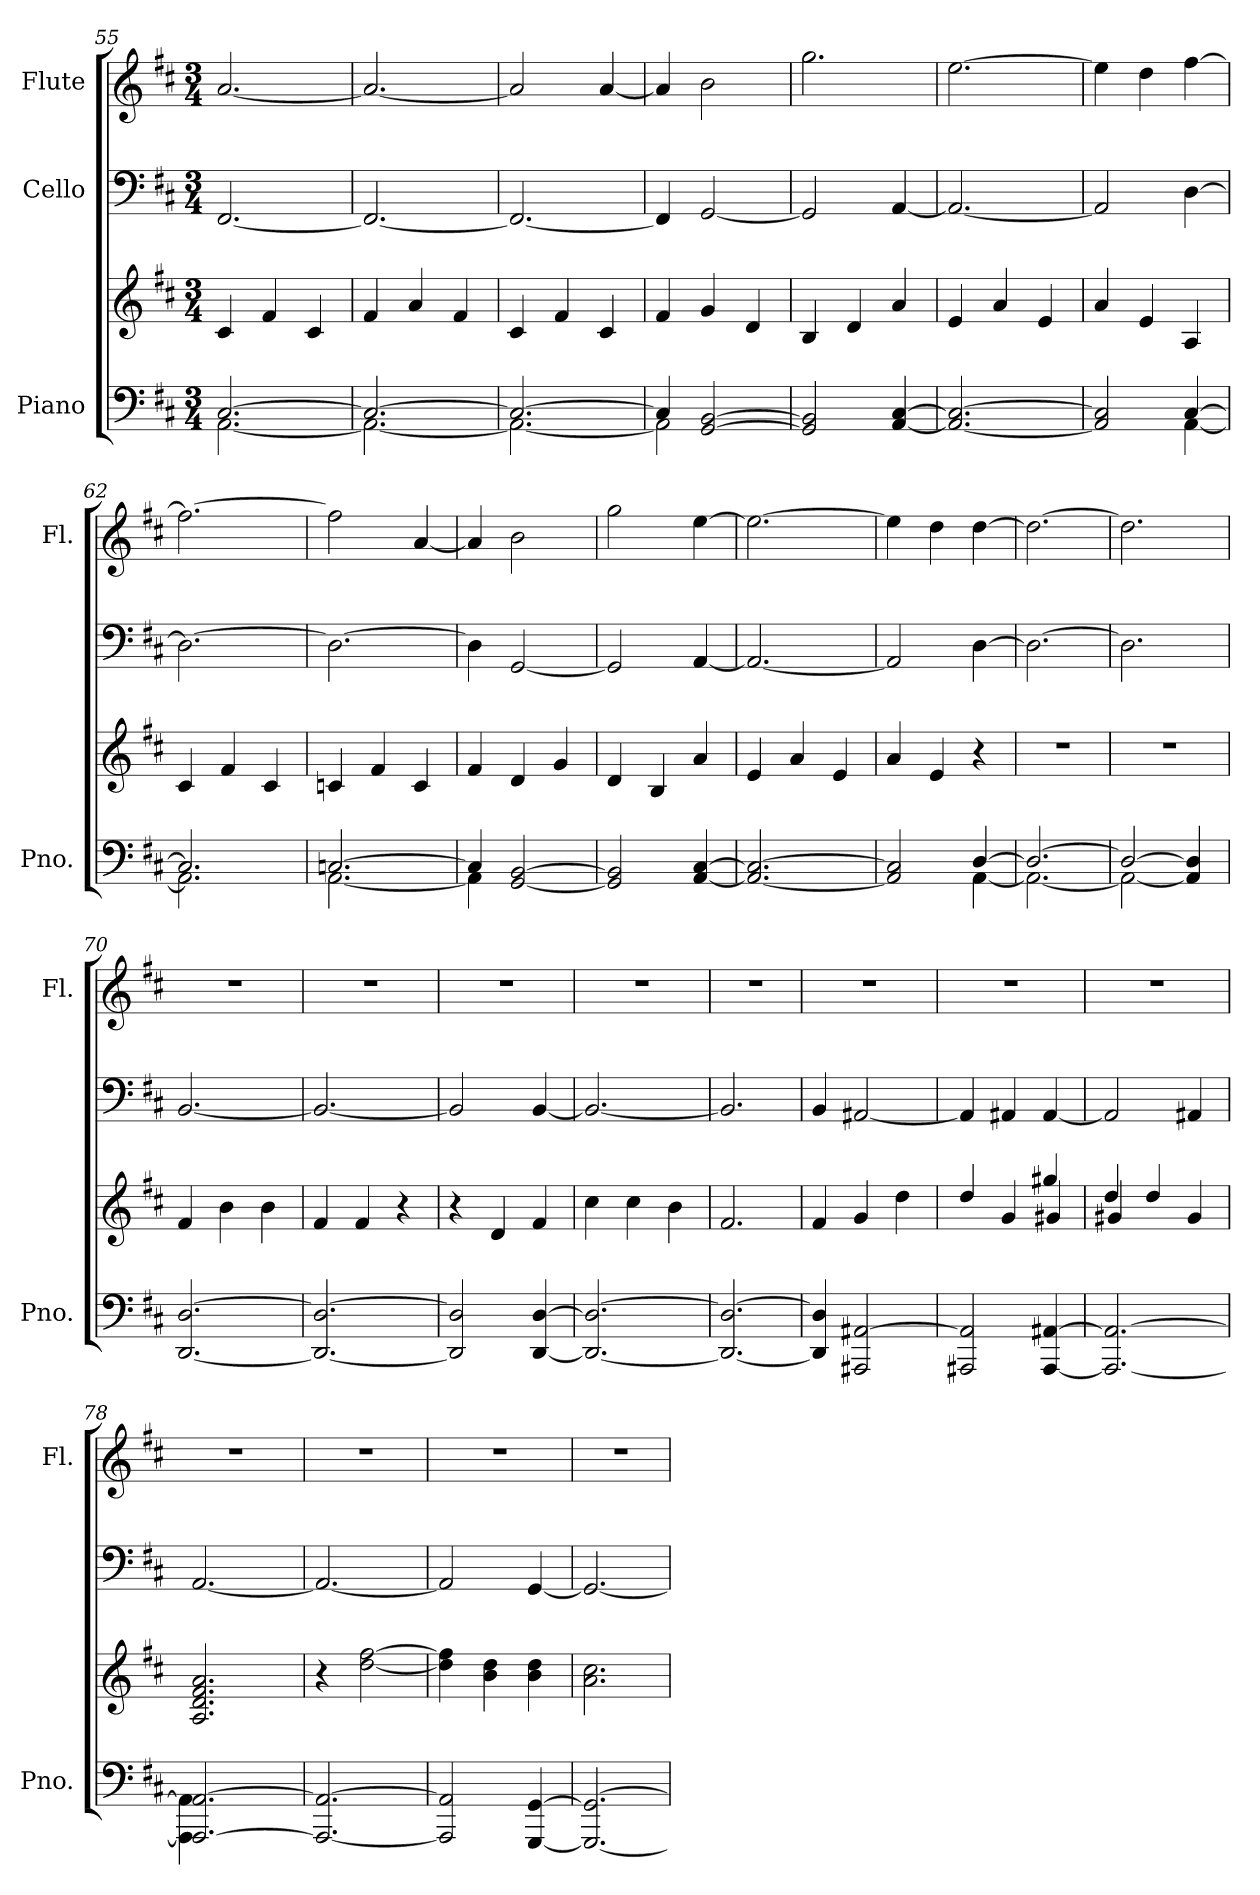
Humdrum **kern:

**kern	**kern	**kern	**kern
*part3	*part3	*part2	*part1
*staff4	*staff3	*staff2	*staff1
*I"Piano	*	*I"Cello	*I"Flute
*I'Pno.	*	*	*I'Fl.
*clefF4	*clefG2	*clefF4	*clefG2
*k[f#c#]	*k[f#c#]	*k[f#c#]	*k[f#c#]
*M3/4	*M3/4	*M3/4	*M3/4
=55	=55	=55	=55
*^	*	*	*
[2.C#/	[2.AA\	4c#/	[2.FF#/	[2.a/
.	.	4f#/	.	.
.	.	4c#/	.	.
=56	=56	=56	=56	=56
2.C#/_	2.AA\_	4f#/	2.FF#/_	2.a/_
.	.	4a/	.	.
.	.	4f#/	.	.
=57	=57	=57	=57	=57
2.C#/_	2.AA\_	4c#/	2.FF#/_	2a/]
.	.	4f#/	.	.
.	.	4c#/	.	[4a/
=58	=58	=58	=58	=58
4C#/]	2AA\]	4f#/	4FF#/]	4a/]
[2GG/ [2BB/	.	4g/	[2GG/	2b\
.	4ryy	4d/	.	.
*v	*v	*	*	*
=59	=59	=59	=59
2GG/] 2BB/]	4B/	2GG/]	2.gg\
.	4d/	.	.
[4AA/ [4C#/	4a/	[4AA/	.
=60	=60	=60	=60
2.AA/_ 2.C#/_	4e/	2.AA/_	[2.ee\
.	4a/	.	.
.	4e/	.	.
=61	=61	=61	=61
*^	*	*	*
2AA/] 2C#/]	2ryy	4a/	2AA/]	4ee\]
.	.	4e/	.	4dd\
[4C#/	[4AA\	4A/	[4D\	[4ff#\
=62	=62	=62	=62	=62
2.C#/]	2.AA\]	4c#/	2.D\_	2.ff#\_
.	.	4f#/	.	.
.	.	4c#/	.	.
!!LO:LB:g=z
=63	=63	=63	=63	=63
[2.Cn/	[2.AA\	4cn/	2.D\_	2ff#\]
.	.	4f#/	.	.
.	.	4c/	.	[4a/
=64	=64	=64	=64	=64
4C/]	4AA\]	4f#/	4D\]	4a/]
[2GG/ [2BB/	2ryy	4d/	[2GG/	2b\
.	.	4g/	.	.
*v	*v	*	*	*
=65	=65	=65	=65
2GG/] 2BB/]	4d/	2GG/]	2gg\
.	4B/	.	.
[4AA/ [4C#/	4a/	[4AA/	[4ee\
=66	=66	=66	=66
2.AA/_ 2.C#/_	4e/	2.AA/_	2.ee\_
.	4a/	.	.
.	4e/	.	.
=67	=67	=67	=67
*^	*	*	*
2AA/] 2C#/]	2ryy	4a/	2AA/]	4ee\]
.	.	4e/	.	4dd\
[4D/	[4AA\	4r	[4D\	[4dd\
=68	=68	=68	=68	=68
2.D/_	2.AA\_	2.r	2.D\_	2.dd\_
=69	=69	=69	=69	=69
2D/_	2AA\_	2.r	2.D\]	2.dd\]
4AA/] 4D/]	4ryy	.	.	.
*v	*v	*	*	*
=70	=70	=70	=70
[2.DD/ [2.D/	4f#/	[2.BB/	2.r
.	4b\	.	.
.	4b\	.	.
=71	=71	=71	=71
2.DD/_ 2.D/_	4f#/	2.BB/_	2.r
.	4f#/	.	.
.	4r	.	.
=72	=72	=72	=72
2DD/] 2D/]	4r	2BB/]	2.r
.	4d/	.	.
[4DD/ [4D/	4f#/	[4BB/	.
=73	=73	=73	=73
2.DD/_ 2.D/_	4cc#\	2.BB/_	2.r
.	4cc#\	.	.
.	4b\	.	.
=74	=74	=74	=74
2.DD/_ 2.D/_	2.f#/	2.BB/]	2.r
!!LO:PB:g=z
=75	=75	=75	=75
4DD/] 4D/]	4f#/	4BB/	2.r
2AAA#X/ [2AA#X/	4g/	[2AA#X/	.
.	4dd\	.	.
=76	=76	=76	=76
*	*^	*	*
2AAA#X/ 2AA#/]	4dd/	2ryy	4AA#/]	2.r
.	4g/	.	4AA#X/	.
[4AAA#/ [4AA#X/	4gg#X/	4g#X/	[4AA#/	.
=77	=77	=77	=77	=77
2.AAA#/_ 2.AA#/_	4dd/	4g#X/	2AA#/]	2.r
.	4dd/	2ryy	.	.
.	4g#/	.	4AA#X/	.
*	*v	*v	*	*
=78	=78	=78	=78
*^	*	*	*
[2.AAA/ [2.AA/	4AAA#\] 4AA#\]	2.A/ 2.d/ 2.f#/ 2.a/	[2.AA/	2.r
.	2ryy	.	.	.
*v	*v	*	*	*
=79	=79	=79	=79
2.AAA/_ 2.AA/_	4r	2.AA/_	2.r
.	[2dd\ [2ff#\	.	.
=80	=80	=80	=80
2AAA/] 2AA/]	4dd\] 4ff#\]	2AA/]	2.r
.	4b\ 4dd\	.	.
[4GGG/ [4GG/	4b\ 4dd\	[4GG/	.
=81	=81	=81	=81
2.GGG/_ 2.GG/_	2.a\ 2.cc#\	2.GG/_	2.r
=	=	=	=
*-	*-	*-	*-
